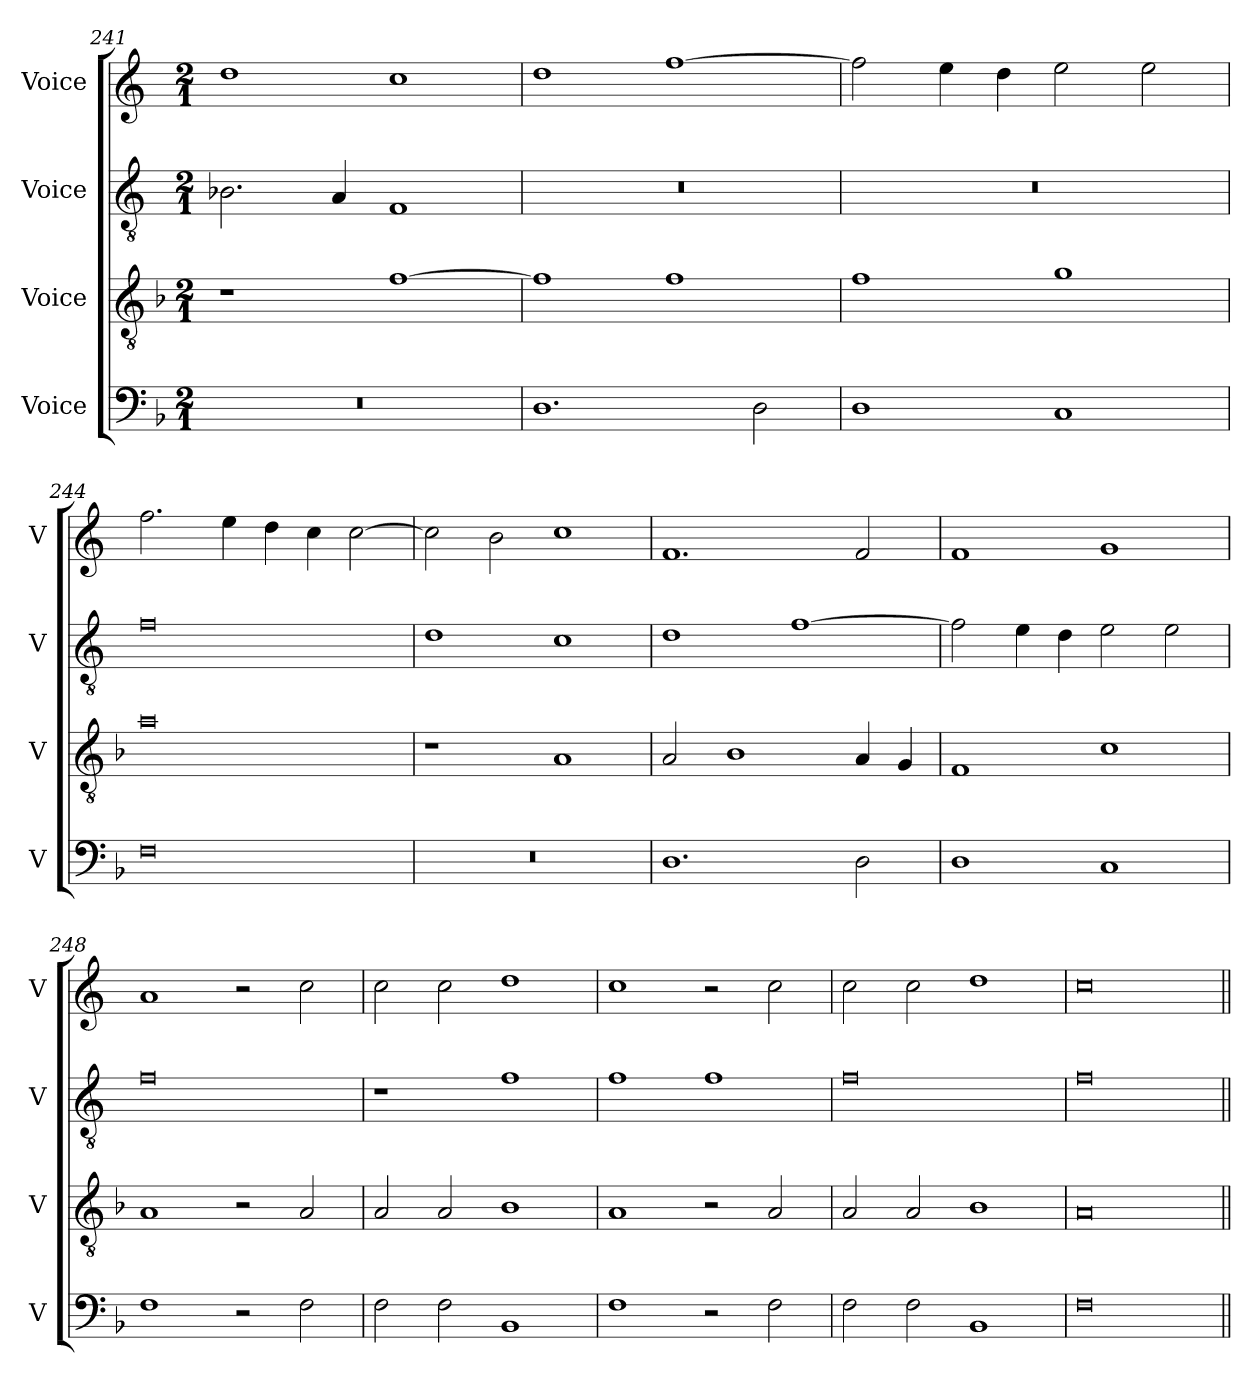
**kern	**kern	**kern	**kern
*part4	*part3	*part2	*part1
*staff4	*staff3	*staff2	*staff1
*I"Voice	*I"Voice	*I"Voice	*I"Voice
*I'V	*I'V	*I'V	*I'V
*clefF4	*clefGv2	*clefGv2	*clefG2
*k[b-]	*k[b-]	*k[]	*k[]
*M2/1	*M2/1	*M2/1	*M2/1
=241	=241	=241	=241
0r	1r	2.B-X\	1dd
.	.	4A/	.
.	[1f	1F	1cc
!!LO:PB:g=z
=242	=242	=242	=242
1.D	1f]	0r	1dd
.	1f	.	[1ff
2D\	.	.	.
=243	=243	=243	=243
1D	1f	0r	2ff\]
.	.	.	4ee\
.	.	.	4dd\
1C	1g	.	2ee\
.	.	.	2ee\
=244	=244	=244	=244
0F	0a	0f	2.ff\
.	.	.	4ee\
.	.	.	4dd\
.	.	.	4cc\
.	.	.	[2cc\
=245	=245	=245	=245
0r	1r	1d	2cc\]
.	.	.	2b\
.	1A	1c	1cc
!!LO:LB:g=z
=246	=246	=246	=246
1.D	2A/	1d	1.f
.	1B-	.	.
.	.	[1f	.
2D\	4A/	.	2f/
.	4G/	.	.
=247	=247	=247	=247
1D	1F	2f\]	1f
.	.	4e\	.
.	.	4d\	.
1C	1c	2e\	1g
.	.	2e\	.
=248	=248	=248	=248
1F	1A	0f	1a
2r	2r	.	2r
2F\	2A/	.	2cc\
=249	=249	=249	=249
2F\	2A/	1r	2cc\
2F\	2A/	.	2cc\
1BB-	1B-	1f	1dd
!!LO:LB:g=z
=250	=250	=250	=250
1F	1A	1f	1cc
2r	2r	1f	2r
2F\	2A/	.	2cc\
=251	=251	=251	=251
2F\	2A/	0f	2cc\
2F\	2A/	.	2cc\
1BB-	1B-	.	1dd
=252	=252	=252	=252
0F	0A	0f	0cc
=||	=||	=||	=||
*-	*-	*-	*-
